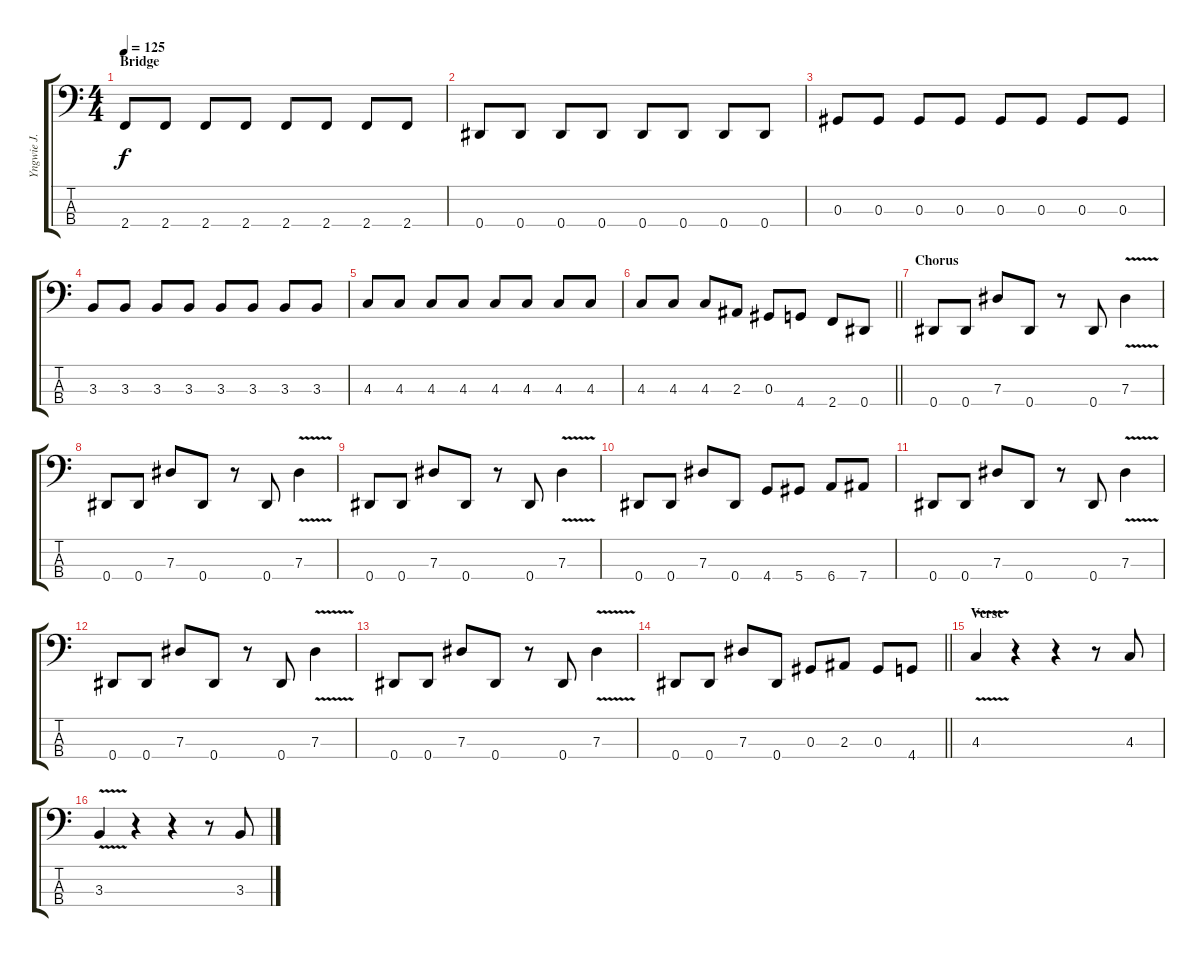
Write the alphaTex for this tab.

\track ("Yngwie J. Malmsteen" "Yngwie J. ") {instrument electricbassfinger}
\staff {score tabs}
\tuning (Gb2 Db2 Ab1 Eb1) {hide}
\ts (4 4)
\section ("" "Bridge")
\tempo 125
\clef f4
\ks c
2.4.8{dy f} 2.4.8 2.4.8 2.4.8 2.4.8 2.4.8 2.4.8 2.4.8 |
0.4.8 0.4.8 0.4.8 0.4.8 0.4.8 0.4.8 0.4.8 0.4.8 |
0.3.8 0.3.8 0.3.8 0.3.8 0.3.8 0.3.8 0.3.8 0.3.8 |
3.3.8 3.3.8 3.3.8 3.3.8 3.3.8 3.3.8 3.3.8 3.3.8 |
4.3.8 4.3.8 4.3.8 4.3.8 4.3.8 4.3.8 4.3.8 4.3.8 |
\barLineRight lightlight
4.3.8 4.3.8 4.3.8 2.3.8 0.3.8 4.4.8 2.4.8 0.4.8 |
\section ("" "Chorus")
0.4.8 0.4.8 7.3.8 0.4.8 r.8 0.4.8 7.3{v}.4 |
0.4.8 0.4.8 7.3.8 0.4.8 r.8 0.4.8 7.3{v}.4 |
0.4.8 0.4.8 7.3.8 0.4.8 r.8 0.4.8 7.3{v}.4 |
0.4.8 0.4.8 7.3.8 0.4.8 4.4.8 5.4.8 6.4.8 7.4.8 |
0.4.8 0.4.8 7.3.8 0.4.8 r.8 0.4.8 7.3{v}.4 |
0.4.8 0.4.8 7.3.8 0.4.8 r.8 0.4.8 7.3{v}.4 |
0.4.8 0.4.8 7.3.8 0.4.8 r.8 0.4.8 7.3{v}.4 |
\barLineRight lightlight
0.4.8 0.4.8 7.3.8 0.4.8 0.3.8 2.3.8 0.3.8 4.4.8 |
\section ("" "Verse")
4.3{v}.4 r.4 r.4 r.8 4.3.8 |
3.3{v}.4 r.4 r.4 r.8 3.3.8
